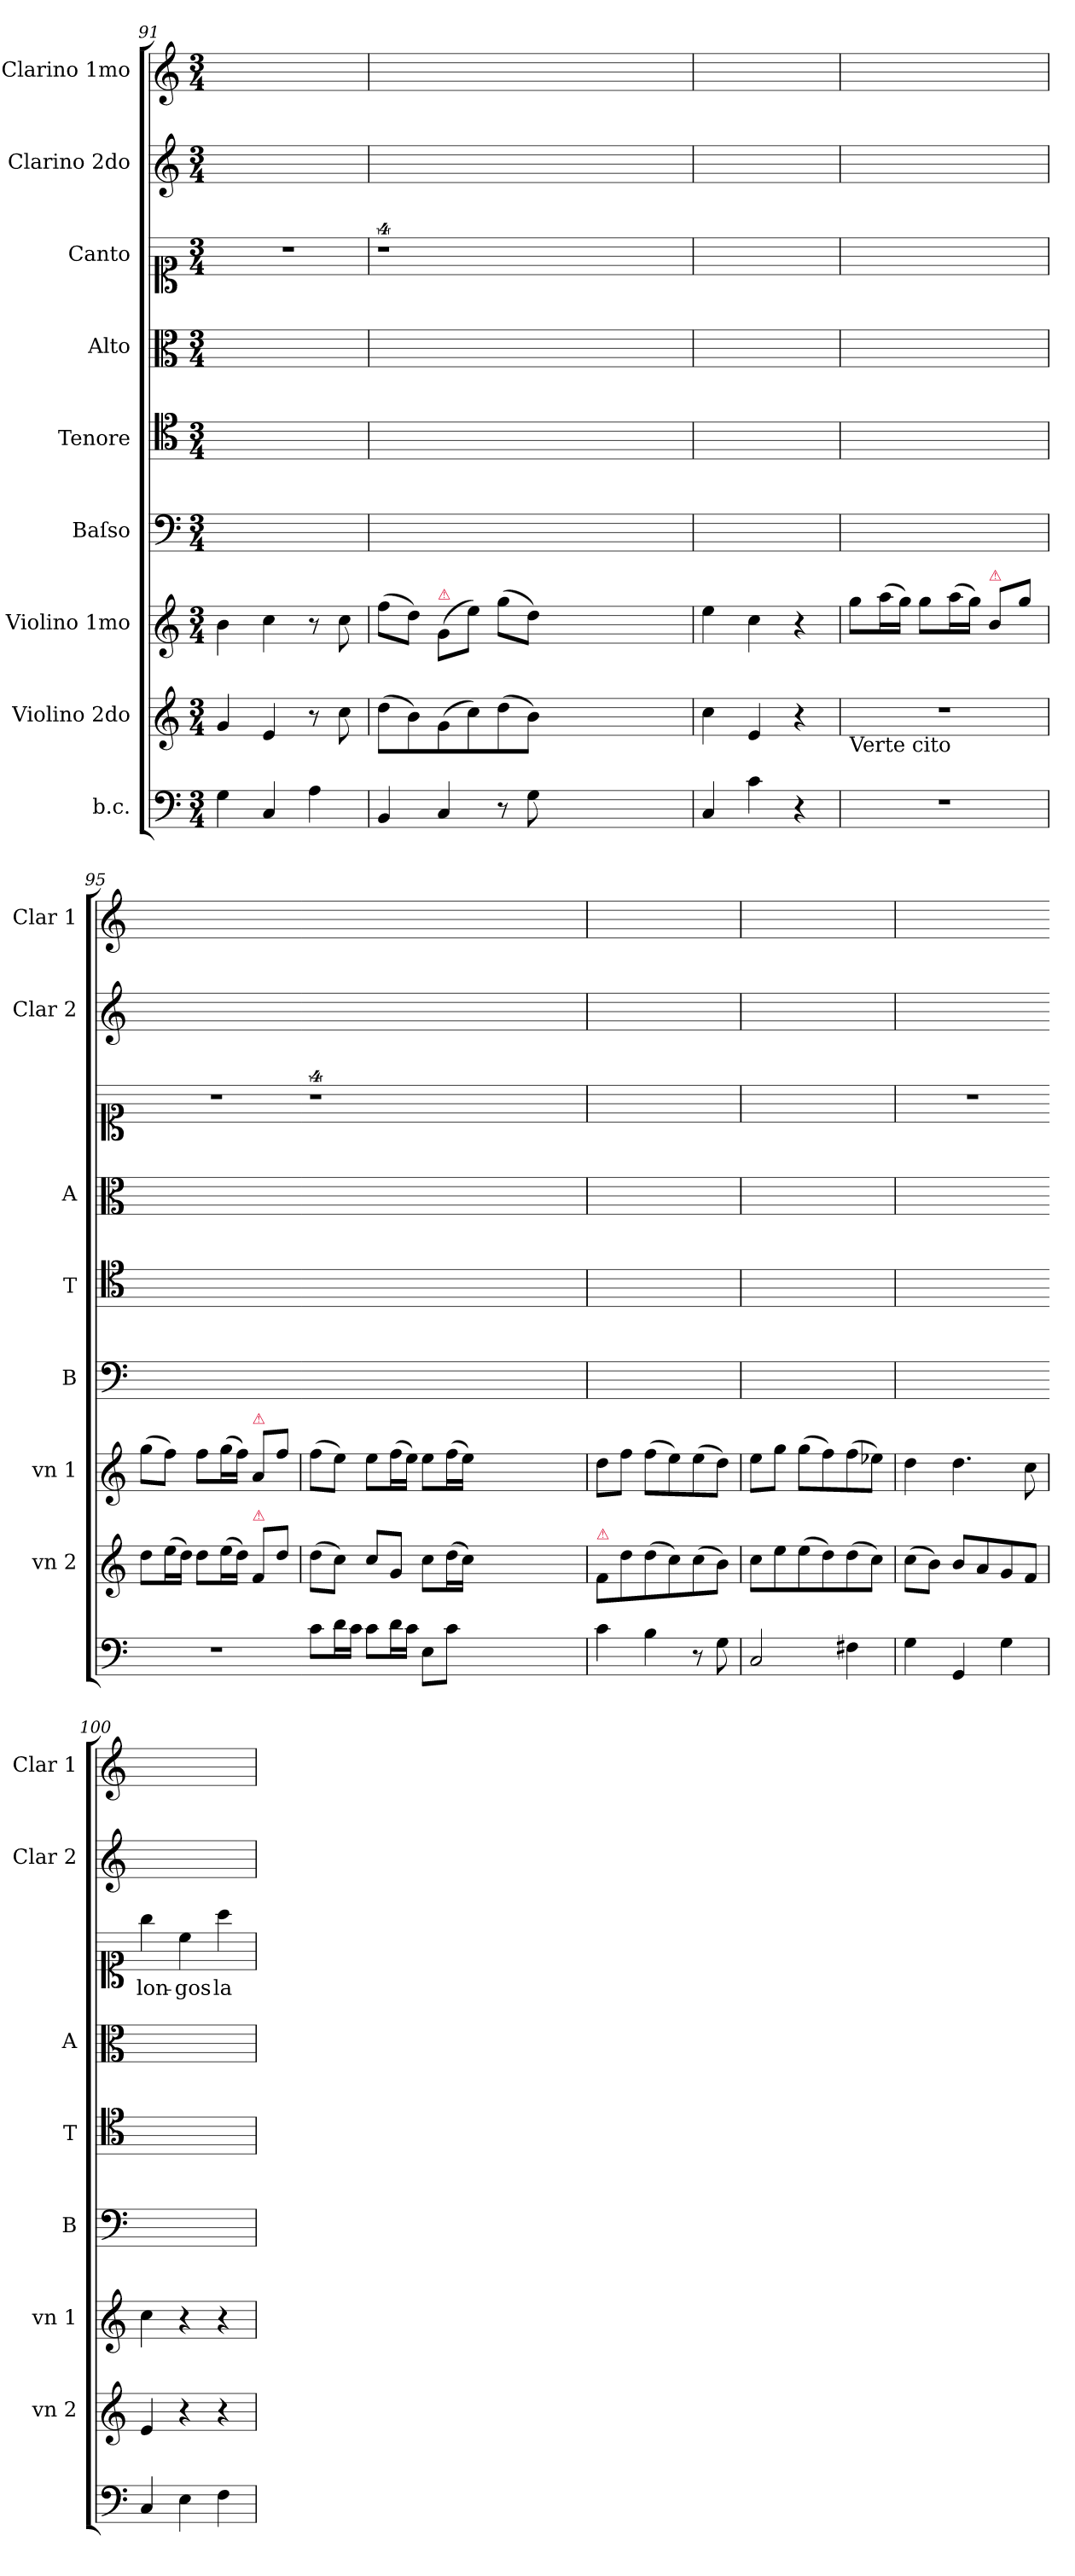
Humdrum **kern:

**kern	**kern	**kern	**kern	**kern	**kern	**kern	**text	**kern	**kern
*part9	*part8	*part7	*part6	*part5	*part4	*part3	*part3	*part2	*part1
*staff9	*staff8	*staff7	*staff6	*staff5	*staff4	*staff3	*staff3	*staff2	*staff1
*I"b.c.	*I"Violino 2do	*I"Violino 1mo	*I"Baſso	*I"Tenore	*I"Alto	*I"Canto	*	*I"Clarino 2do	*I"Clarino 1mo
*	*I'vn 2	*I'vn 1	*I'B	*I'T	*I'A	*	*	*I'Clar 2	*I'Clar 1
*clefF4	*clefG2	*clefG2	*clefF4	*clefC4	*clefC3	*clefC1	*	*clefG2	*clefG2
*k[]	*k[]	*k[]	*k[]	*k[]	*k[]	*k[]	*	*k[]	*k[]
*M3/4	*M3/4	*M3/4	*M3/4	*M3/4	*M3/4	*M3/4	*	*M3/4	*M3/4
=91	=91	=91	=91	=91	=91	=91	=91	=91	=91
4G\	4g/	4b\	2.ryy	2.ryy	2.ryy	2.r	.	2.ryy	2.ryy
4C/	4e/	4cc\	.	.	.	.	.	.	.
4A\	8r	8r	.	.	.	.	.	.	.
.	8cc\	8cc\	.	.	.	.	.	.	.
=92	=92	=92	=92	=92	=92	=92	=92	=92	=92
4BB/	(8dd\L	(8ff\L	2.ryy	2.ryy	2.ryy	4%9r	.	2.ryy	2.ryy
.	8b\)	8dd\J)	.	.	.	.	.	.	.
!	!	!LO:TX:a:color=crimson:t=⚠	!	!	!	!	!	!	!
4C/	(8g\	(8g\L	.	.	.	.	.	.	.
.	8cc\)	8ee\J)	.	.	.	.	.	.	.
8r	(8dd\	(8gg\L	.	.	.	.	.	.	.
8G\	8b\J)	8dd\J)	.	.	.	.	.	.	.
1.ryy	1.ryy	1.ryy	1.ryy	1.ryy	1.ryy	.	.	1.ryy	1.ryy
=93	=93	=93	=93	=93	=93	=93	=93	=93	=93
4C/	4cc\	4ee\	2.ryy	2.ryy	2.ryy	2.ryy	.	2.ryy	2.ryy
4c\	4e/	4cc\	.	.	.	.	.	.	.
4r	4r	4r	.	.	.	.	.	.	.
=94	=94	=94	=94	=94	=94	=94	=94	=94	=94
2.r	2.r	8gg\L	2.ryy	2.ryy	2.ryy	2.ryy	.	2.ryy	2.ryy
.	.	(16aa\L	.	.	.	.	.	.	.
.	.	16gg\JJ)	.	.	.	.	.	.	.
.	.	8gg\L	.	.	.	.	.	.	.
.	.	(16aa\L	.	.	.	.	.	.	.
.	.	16gg\JJ)	.	.	.	.	.	.	.
!	!	!LO:TX:a:color=crimson:t=⚠	!	!	!	!	!	!	!
.	.	8b/L	.	.	.	.	.	.	.
.	.	8gg\J	.	.	.	.	.	.	.
!	!LO:TX:b:t=Verte cito	!	!	!	!	!	!	!	!
=95	=95	=95	=95	=95	=95	=95	=95	=95	=95
2.r	8dd\L	(8gg\L	2.ryy	2.ryy	2.ryy	2.r	.	2.ryy	2.ryy
.	(16ee\L	8ff\J)	.	.	.	.	.	.	.
.	16dd\JJ)	.	.	.	.	.	.	.	.
.	8dd\L	8ff\L	.	.	.	.	.	.	.
.	(16ee\L	(16gg\L	.	.	.	.	.	.	.
.	16dd\JJ)	16ff\JJ)	.	.	.	.	.	.	.
!	!	!LO:TX:a:color=crimson:t=⚠	!	!	!	!	!	!	!
!	!LO:TX:a:color=crimson:t=⚠	!	!	!	!	!	!	!	!
.	8f/L	8a/L	.	.	.	.	.	.	.
.	8dd\J	8ff\J	.	.	.	.	.	.	.
=96-	=96	=96	=96	=96	=96	=96	=96	=96	=96
8c\L	(8dd\L	(8ff\L	2.ryy	2.ryy	2.ryy	4%9r	.	2.ryy	2.ryy
16d\L	8cc\J)	8ee\J)	.	.	.	.	.	.	.
16c\JJ	.	.	.	.	.	.	.	.	.
8c\L	8cc/L	8ee\L	.	.	.	.	.	.	.
16d\L	8g/J	(16ff\L	.	.	.	.	.	.	.
16c\JJ	.	16ee\JJ)	.	.	.	.	.	.	.
8E\L	8cc\L	8ee\L	.	.	.	.	.	.	.
8c\J	(16dd\L	(16ff\L	.	.	.	.	.	.	.
.	16cc\JJ)	16ee\JJ)	.	.	.	.	.	.	.
1.ryy	1.ryy	1.ryy	1.ryy	1.ryy	1.ryy	.	.	1.ryy	1.ryy
=97	=97	=97	=97	=97	=97	=97	=97	=97	=97
!	!LO:TX:a:color=crimson:t=⚠	!	!	!	!	!	!	!	!
4c\	8f/L	8dd\L	2.ryy	2.ryy	2.ryy	2.ryy	.	2.ryy	2.ryy
.	8dd\	8ff\J	.	.	.	.	.	.	.
4B\	(8dd\	(8ff\L	.	.	.	.	.	.	.
.	8cc\)	8ee\)	.	.	.	.	.	.	.
8r	(8cc\	(8ee\	.	.	.	.	.	.	.
8G\	8b\J)	8dd\J)	.	.	.	.	.	.	.
=98	=98	=98	=98	=98	=98	=98	=98	=98	=98
2C/	8cc\L	8ee\L	2.ryy	2.ryy	2.ryy	2.ryy	.	2.ryy	2.ryy
.	8ee\	8gg\J	.	.	.	.	.	.	.
.	(8ee\	(8gg\L	.	.	.	.	.	.	.
.	8dd\)	8ff\)	.	.	.	.	.	.	.
4F#X\	(8dd\	(8ff\	.	.	.	.	.	.	.
.	8cc\J)	8ee-X\J)	.	.	.	.	.	.	.
=99	=99	=99	=99	=99	=99	=99	=99	=99	=99
4G\	(8cc\L	4dd\	2.ryy	2.ryy	2.ryy	2.r	.	2.ryy	2.ryy
.	8b\J)	.	.	.	.	.	.	.	.
4GG/	8b/L	4.dd\	.	.	.	.	.	.	.
.	8a/	.	.	.	.	.	.	.	.
4G\	8g/	.	.	.	.	.	.	.	.
.	8f/J	8cc\	.	.	.	.	.	.	.
=100	=100	=100	=100	=100	=100	=100-	=100	=100	=100
4C/	4e/	4cc\	2.ryy	2.ryy	2.ryy	4gg\	lon-	2.ryy	2.ryy
4E\	4r	4r	.	.	.	4cc\	-gos	.	.
4F\	4r	4r	.	.	.	4aa\	la-	.	.
=	=	=	=	=	=	=	=	=	=
*-	*-	*-	*-	*-	*-	*-	*-	*-	*-
